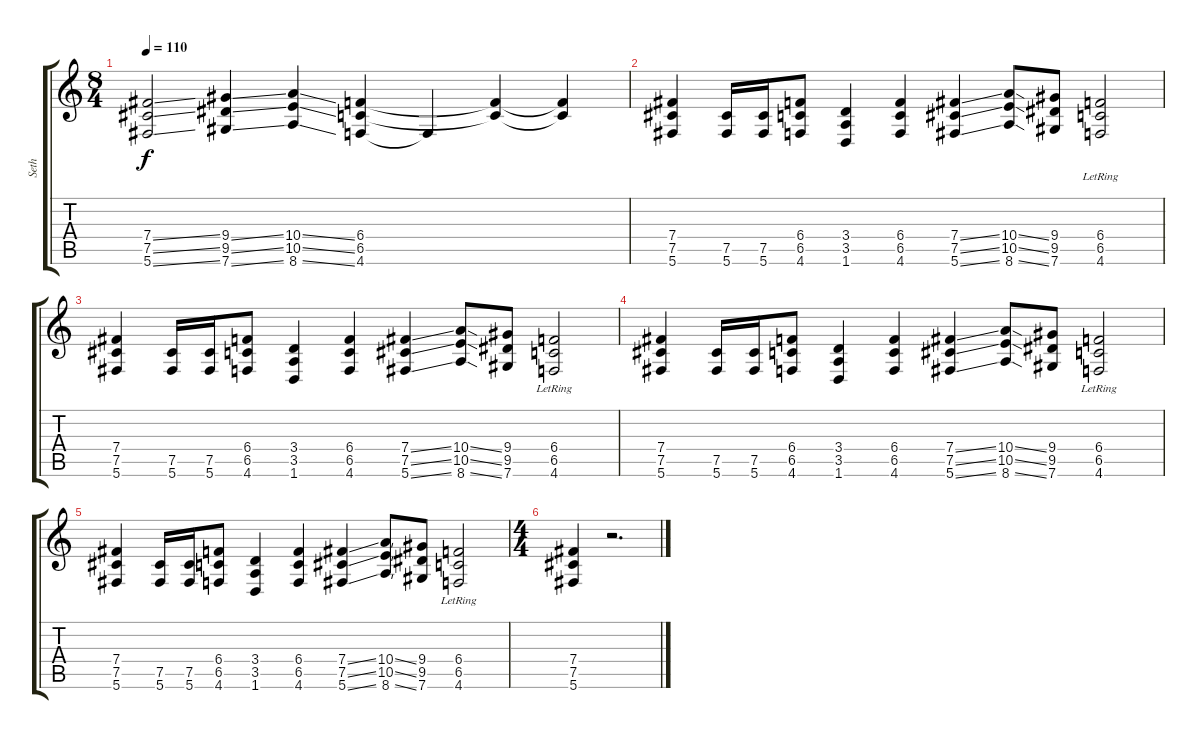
\track ("Seth" "Seth") {instrument distortionguitar}
\staff {score tabs}
\tuning (Db4 Ab3 E3 B2 Gb2 Db2) {hide}
\ts (8 4)
\tempo 110
\clef g2
\ks c
(7.4{ss} 7.5{ss} 5.6{ss}).2{dy f} (9.4{ss} 9.5{ss} 7.6{ss}).4 (10.4{ss} 10.5{ss} 8.6{ss}).4 (6.4 6.5 4.6).4 4.6{t}.4 (6.4{t} 6.5{t}).4 (6.4{t} 6.5{t}).4 |
(7.4 7.5 5.6).4 (7.5 5.6).16 (7.5 5.6).16 (6.4 6.5 4.6).8 (3.4 3.5 1.6).4 (6.4 6.5 4.6).4 (7.4{ss} 7.5{ss} 5.6{ss}).4 (10.4{ss} 10.5{ss} 8.6{ss}).8 (9.4 9.5 7.6).8 (6.4 6.5 4.6{lr}).2 |
(7.4 7.5 5.6).4 (7.5 5.6).16 (7.5 5.6).16 (6.4 6.5 4.6).8 (3.4 3.5 1.6).4 (6.4 6.5 4.6).4 (7.4{ss} 7.5{ss} 5.6{ss}).4 (10.4{ss} 10.5{ss} 8.6{ss}).8 (9.4 9.5 7.6).8 (6.4 6.5 4.6{lr}).2 |
(7.4 7.5 5.6).4 (7.5 5.6).16 (7.5 5.6).16 (6.4 6.5 4.6).8 (3.4 3.5 1.6).4 (6.4 6.5 4.6).4 (7.4{ss} 7.5{ss} 5.6{ss}).4 (10.4{ss} 10.5{ss} 8.6{ss}).8 (9.4 9.5 7.6).8 (6.4 6.5 4.6{lr}).2 |
(7.4 7.5 5.6).4 (7.5 5.6).16 (7.5 5.6).16 (6.4 6.5 4.6).8 (3.4 3.5 1.6).4 (6.4 6.5 4.6).4 (7.4{ss} 7.5{ss} 5.6{ss}).4 (10.4{ss} 10.5{ss} 8.6{ss}).8 (9.4 9.5 7.6).8 (6.4 6.5 4.6{lr}).2 |
\ts (4 4)
(7.4 7.5 5.6).4 r.2{d}
